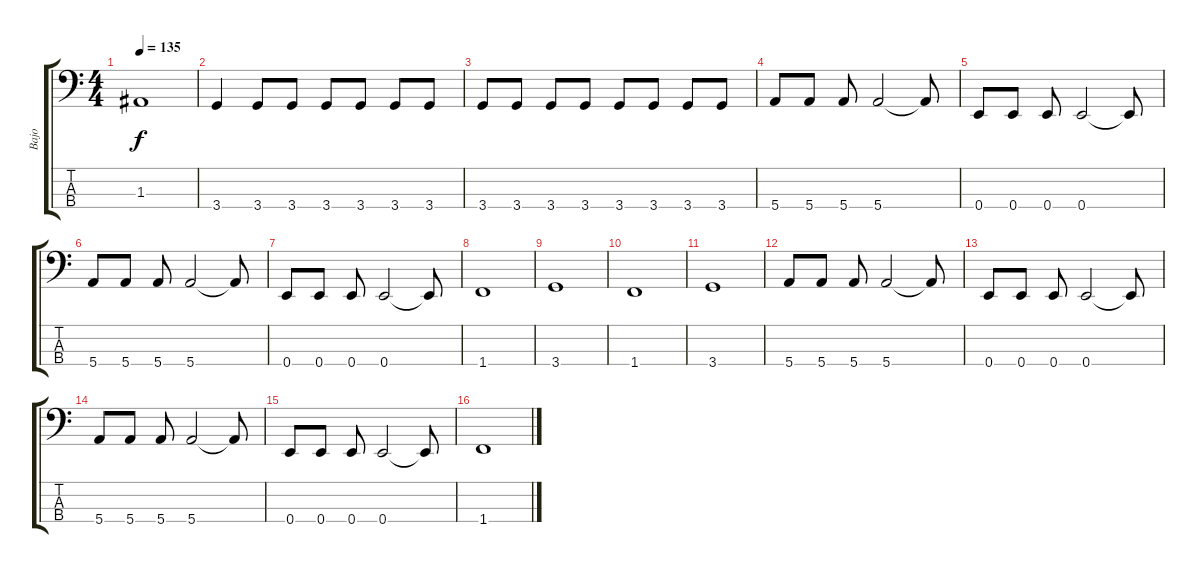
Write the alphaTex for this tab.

\track ("Bajo" "Bajo") {instrument electricbassfinger}
\staff {score tabs}
\tuning (G2 D2 A1 E1) {hide}
\ts (4 4)
\tempo 135
\clef f4
\ks c
1.3.1{dy f} |
3.4.4 3.4.8 3.4.8 3.4.8 3.4.8 3.4.8 3.4.8 |
3.4.8 3.4.8 3.4.8 3.4.8 3.4.8 3.4.8 3.4.8 3.4.8 |
5.4.8 5.4.8 5.4.8 5.4.2 5.4{t}.8 |
0.4.8 0.4.8 0.4.8 0.4.2 0.4{t}.8 |
5.4.8 5.4.8 5.4.8 5.4.2 5.4{t}.8 |
0.4.8 0.4.8 0.4.8 0.4.2 0.4{t}.8 |
1.4.1 |
3.4.1 |
1.4.1 |
3.4.1 |
5.4.8 5.4.8 5.4.8 5.4.2 5.4{t}.8 |
0.4.8 0.4.8 0.4.8 0.4.2 0.4{t}.8 |
5.4.8 5.4.8 5.4.8 5.4.2 5.4{t}.8 |
0.4.8 0.4.8 0.4.8 0.4.2 0.4{t}.8 |
1.4.1
